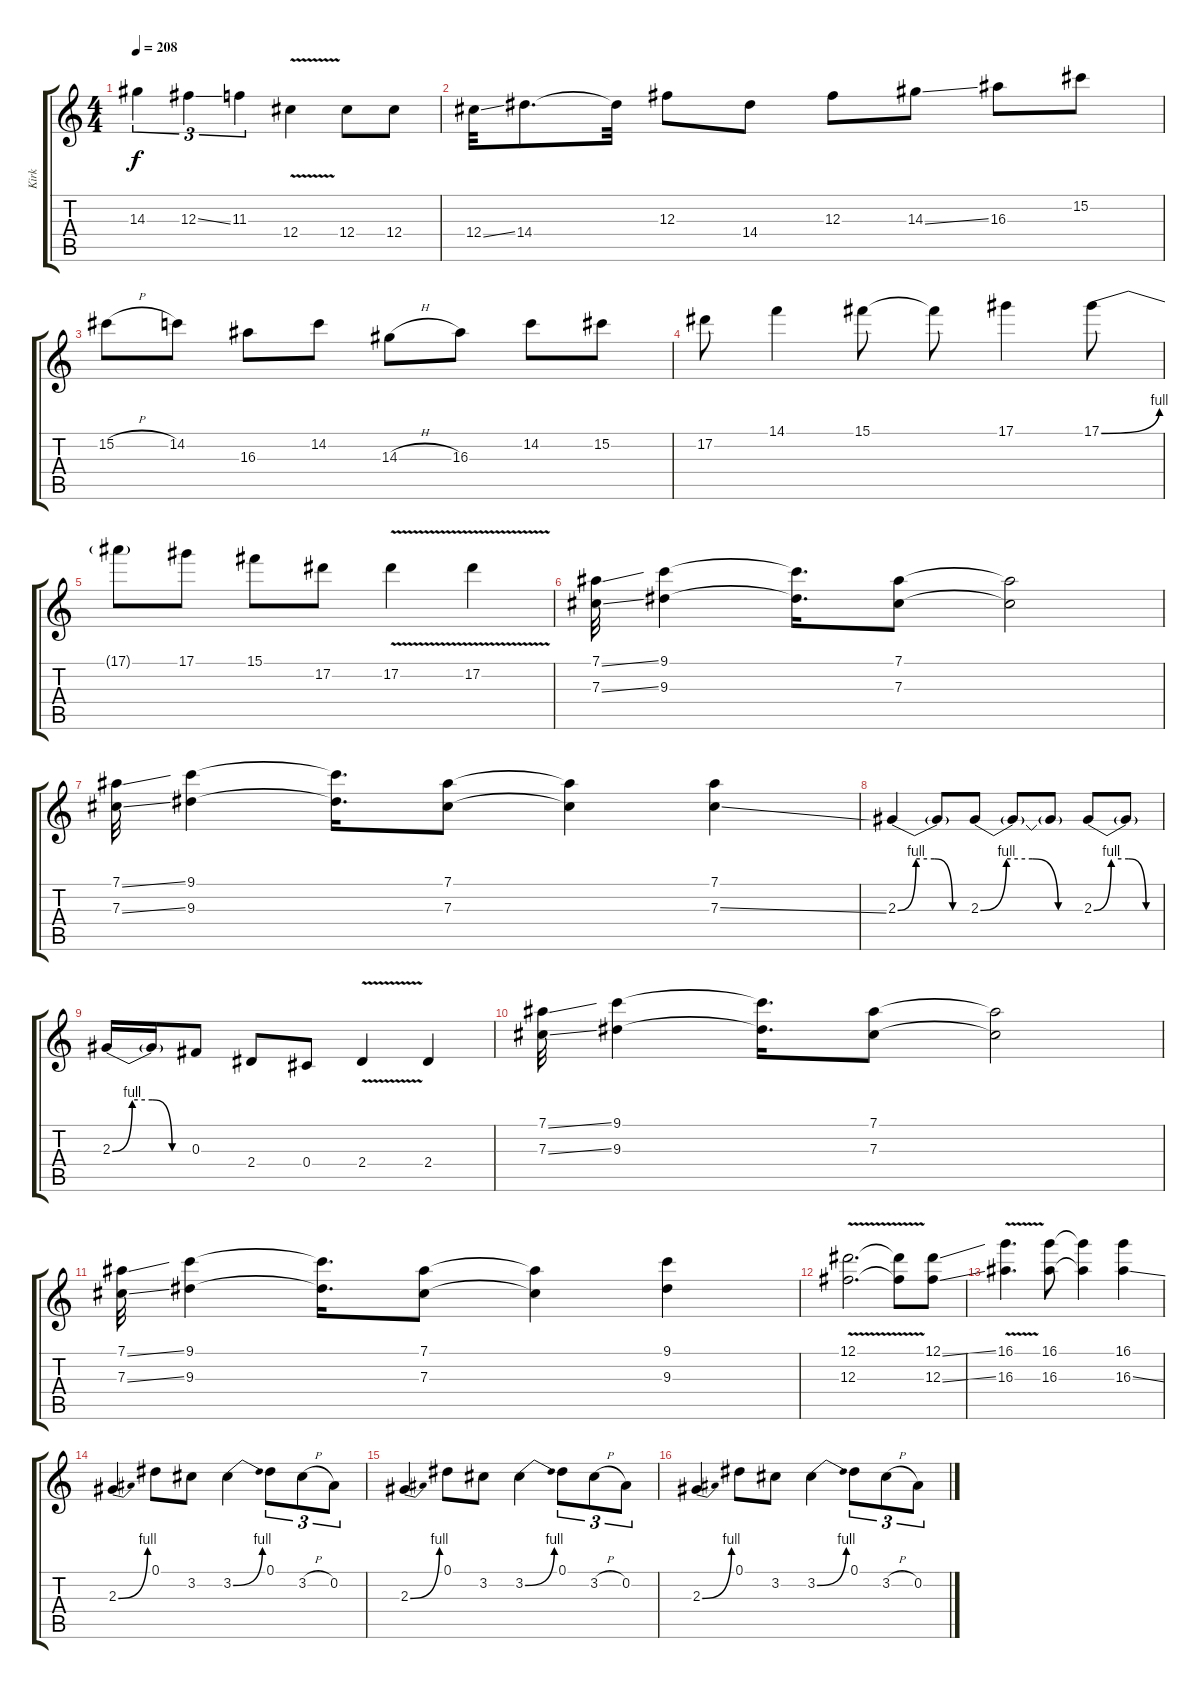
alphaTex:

\track ("Kirk" "Kirk") {instrument distortionguitar}
\staff {score tabs}
\tuning (Eb4 Bb3 Gb3 Db3 Ab2 Eb2) {hide}
\ts (4 4)
\tempo 208
\clef g2
\ks c
14.3.4{tu (3 2) dy f} 12.3{ss}.4{tu (3 2)} 11.3.4{tu (3 2)} 12.4{v}.4 12.4.8 12.4.8 |
12.4{ss}.32 14.4.8{d} 14.4{t}.32 12.3.8 14.4.8 12.3.8 14.3{ss}.8 16.3.8 15.2.8 |
15.2{h}.8 14.2.8 16.3.8 14.2.8 14.3{h}.8 16.3.8 14.2.8 15.2.8 |
17.2.8 14.1.4 15.1.8 15.1{t}.8 17.1.4 17.1{be (bend 0 0 60 4)}.8 |
17.1{t}.8 17.1.8 15.1.8 17.2.8 17.2{v}.4 17.2{v}.4 |
(7.1{ss} 7.3{ss}).32 (9.1 9.3).4 (9.1{t} 9.3{t}).16{d} (7.1 7.3).8 (7.1{t} 7.3{t}).2 |
(7.1{ss} 7.3{ss}).32 (9.1 9.3).4 (9.1{t} 9.3{t}).16{d} (7.1 7.3).8 (7.1{t} 7.3{t}).4 (7.1 7.3{ss}).4 |
2.3{be (custom 0 0 15 4 30 4 45 0 60 0)}.4 2.3{t}.8 2.3{be (custom 0 0 15 4 30 4 45 0 60 0)}.8 2.3{t}.8 2.3{t}.8 2.3{be (custom 0 0 15 4 30 4 45 0 60 0)}.8 2.3{t}.8 |
2.3{be (custom 0 0 15 4 30 4 45 0 60 0)}.16 2.3{t}.16 0.3.8 2.4.8 0.4.8 2.4{v}.4 2.4.4 |
(7.1{ss} 7.3{ss}).32 (9.1 9.3).4 (9.1{t} 9.3{t}).16{d} (7.1 7.3).8 (7.1{t} 7.3{t}).2 |
(7.1{ss} 7.3{ss}).32 (9.1 9.3).4 (9.1{t} 9.3{t}).16{d} (7.1 7.3).8 (7.1{t} 7.3{t}).4 (9.1 9.3).4 |
(12.1{v} 12.3{v}).2{d} (12.1{t} 12.3{t}).8 (12.1{ss} 12.3{ss}).8 |
(16.1{v} 16.3{v}).4{d} (16.1 16.3).8 (16.1{t} 16.3{t}).4 (16.1 16.3{ss}).4 |
2.3{be (bend 0 0 60 4)}.4 0.1.8 3.2.8 3.2{be (bend 0 0 60 4)}.4 0.1.8{tu (3 2)} 3.2{h}.8{tu (3 2)} 0.2.8{tu (3 2)} |
2.3{be (bend 0 0 60 4)}.4 0.1.8 3.2.8 3.2{be (bend 0 0 60 4)}.4 0.1.8{tu (3 2)} 3.2{h}.8{tu (3 2)} 0.2.8{tu (3 2)} |
2.3{be (bend 0 0 60 4)}.4 0.1.8 3.2.8 3.2{be (bend 0 0 60 4)}.4 0.1.8{tu (3 2)} 3.2{h}.8{tu (3 2)} 0.2.8{tu (3 2)}
